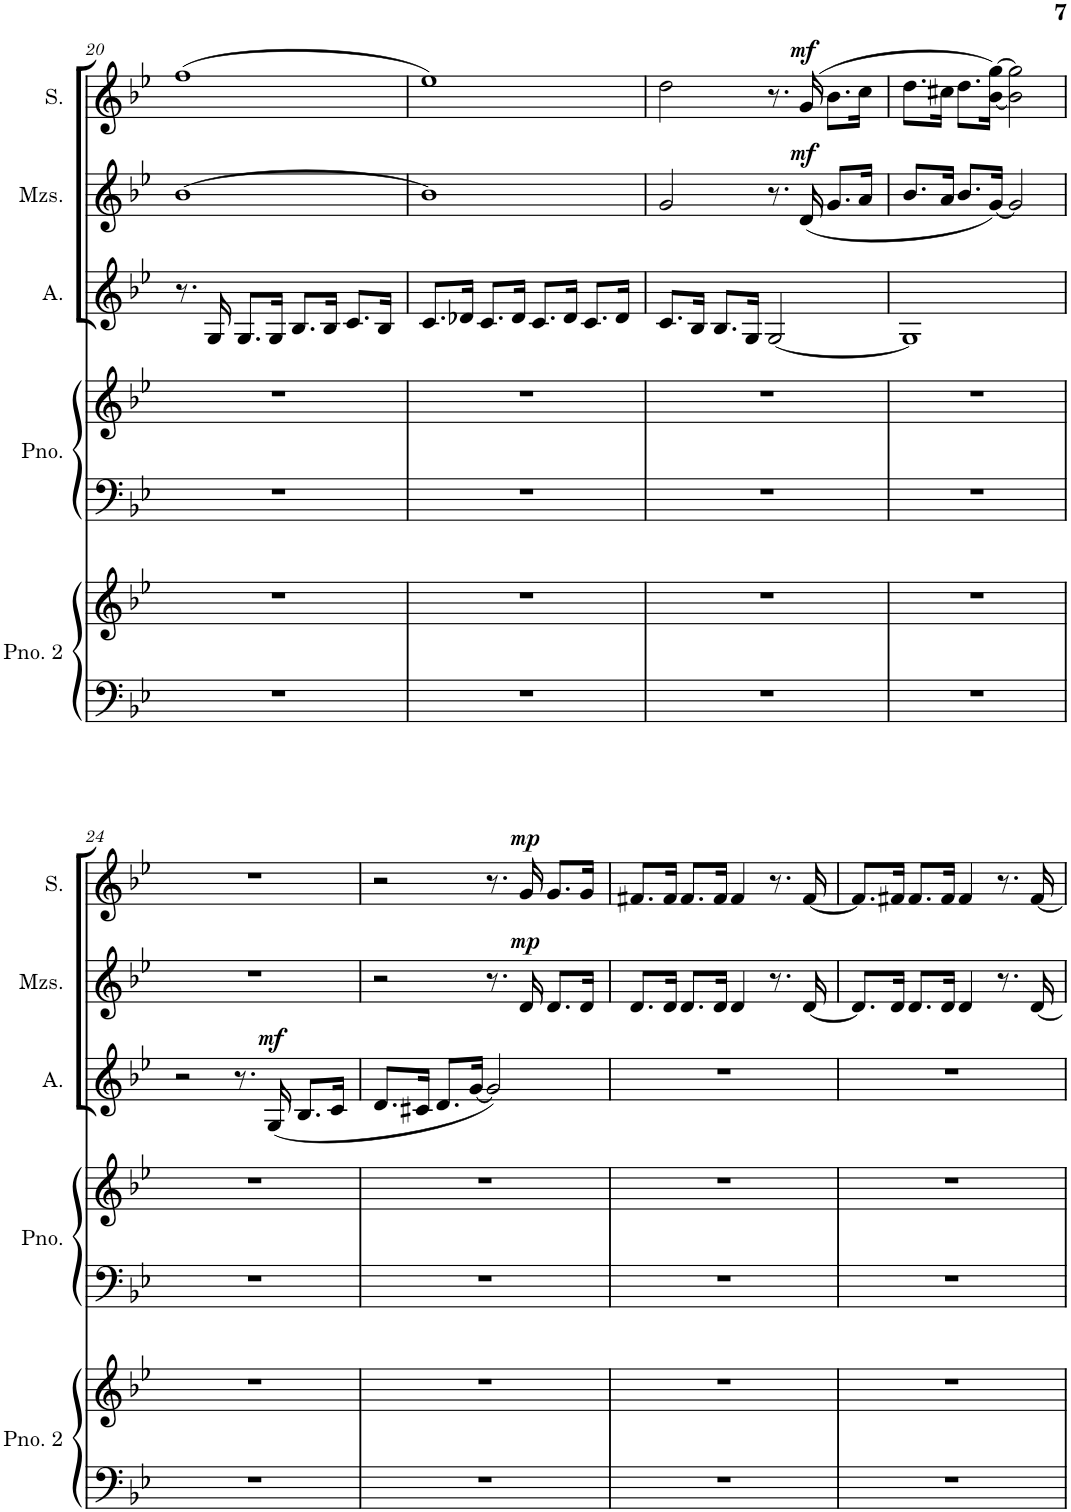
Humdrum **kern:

**kern	**kern	**kern	**kern	**kern	**dynam	**kern	**dynam	**kern	**dynam
*part5	*part5	*part4	*part4	*part3	*part3	*part2	*part2	*part1	*part1
*staff7	*staff6	*staff5	*staff4	*staff3	*staff3	*staff2	*staff2	*staff1	*staff1
*I"Piano 2	*	*I"Piano	*	*I"Alto	*	*I"Mezzo-soprano	*	*I"Soprano	*
*I'Pno. 2	*	*I'Pno.	*	*I'A.	*	*I'Mzs.	*	*I'S.	*
!!LO:PB:g=z
*clefF4	*clefG2	*clefF4	*clefG2	*clefG2	*	*clefG2	*	*clefG2	*
*k[b-e-]	*k[b-e-]	*k[b-e-]	*k[b-e-]	*k[b-e-]	*	*k[b-e-]	*	*k[b-e-]	*
*M4/4	*M4/4	*M4/4	*M4/4	*M4/4	*	*M4/4	*	*M4/4	*
=20	=20	=20	=20	=20	=20	=20	=20	=20	=20
1r	1r	1r	1r	8.r	.	[1b-	.	(1ff	.
.	.	.	.	16G/	.	.	.	.	.
.	.	.	.	8.G/L	.	.	.	.	.
.	.	.	.	16G/Jk	.	.	.	.	.
.	.	.	.	8.B-/L	.	.	.	.	.
.	.	.	.	16B-/Jk	.	.	.	.	.
.	.	.	.	8.c/L	.	.	.	.	.
.	.	.	.	16B-/Jk	.	.	.	.	.
=21	=21	=21	=21	=21	=21	=21	=21	=21	=21
1r	1r	1r	1r	8.c/L	.	1b-]	.	1ee-)	.
.	.	.	.	16d-X/Jk	.	.	.	.	.
.	.	.	.	8.c/L	.	.	.	.	.
.	.	.	.	16d-/Jk	.	.	.	.	.
.	.	.	.	8.c/L	.	.	.	.	.
.	.	.	.	16d-/Jk	.	.	.	.	.
.	.	.	.	8.c/L	.	.	.	.	.
.	.	.	.	16d-/Jk	.	.	.	.	.
=22	=22	=22	=22	=22	=22	=22	=22	=22	=22
1r	1r	1r	1r	8.c/L	.	2g/	.	2dd\	.
.	.	.	.	16B-/Jk	.	.	.	.	.
.	.	.	.	8.B-/L	.	.	.	.	.
.	.	.	.	16G/Jk	.	.	.	.	.
.	.	.	.	[2G/	.	8.r	.	8.r	.
!	!	!	!	!	!	!	!LO:DY:a	!	!LO:DY:a
.	.	.	.	.	.	(16d/	mf	(16g/	mf
.	.	.	.	.	.	8.g/L	.	8.b-\L	.
.	.	.	.	.	.	16a/Jk	.	16cc\Jk	.
=23	=23	=23	=23	=23	=23	=23	=23	=23	=23
1r	1r	1r	1r	1G]	.	8.b-/L	.	8.dd\L	.
.	.	.	.	.	.	16a/Jk	.	16cc#X\Jk	.
.	.	.	.	.	.	8.b-/L	.	8.dd\L	.
.	.	.	.	.	.	[16g/Jk)	.	[16b-\ [16gg\Jk)	.
.	.	.	.	.	.	2g/]	.	2b-\] 2gg\]	.
!!LO:LB:g=z
=24	=24	=24	=24	=24	=24	=24	=24	=24	=24
1r	1r	1r	1r	2r	.	1r	.	1r	.
.	.	.	.	8.r	.	.	.	.	.
!	!	!	!	!	!LO:DY:a	!	!	!	!
.	.	.	.	(16G/	mf	.	.	.	.
.	.	.	.	8.B-/L	.	.	.	.	.
.	.	.	.	16c/Jk	.	.	.	.	.
=25	=25	=25	=25	=25	=25	=25	=25	=25	=25
1r	1r	1r	1r	8.d/L	.	2r	.	2r	.
.	.	.	.	16c#X/Jk	.	.	.	.	.
.	.	.	.	8.d/L	.	.	.	.	.
.	.	.	.	[16g/Jk	.	.	.	.	.
.	.	.	.	2g/])	.	8.r	.	8.r	.
!	!	!	!	!	!	!	!LO:DY:a	!	!LO:DY:a
.	.	.	.	.	.	16d/	mp	16g/	mp
.	.	.	.	.	.	8.d/L	.	8.g/L	.
.	.	.	.	.	.	16d/Jk	.	16g/Jk	.
=26	=26	=26	=26	=26	=26	=26	=26	=26	=26
1r	1r	1r	1r	1r	.	8.d/L	.	8.f#X/L	.
.	.	.	.	.	.	16d/Jk	.	16f#/Jk	.
.	.	.	.	.	.	8.d/L	.	8.f#/L	.
.	.	.	.	.	.	16d/Jk	.	16f#/Jk	.
.	.	.	.	.	.	4d/	.	4f#/	.
.	.	.	.	.	.	8.r	.	8.r	.
.	.	.	.	.	.	[16d/	.	[16f#/	.
=27	=27	=27	=27	=27	=27	=27	=27	=27	=27
1r	1r	1r	1r	1r	.	8.d/L]	.	8.f#/L]	.
.	.	.	.	.	.	16d/Jk	.	16f#X/Jk	.
.	.	.	.	.	.	8.d/L	.	8.f#/L	.
.	.	.	.	.	.	16d/Jk	.	16f#/Jk	.
.	.	.	.	.	.	4d/	.	4f#/	.
.	.	.	.	.	.	8.r	.	8.r	.
.	.	.	.	.	.	[16d/	.	[16f#/	.
=	=	=	=	=	=	=	=	=	=
*-	*-	*-	*-	*-	*-	*-	*-	*-	*-
